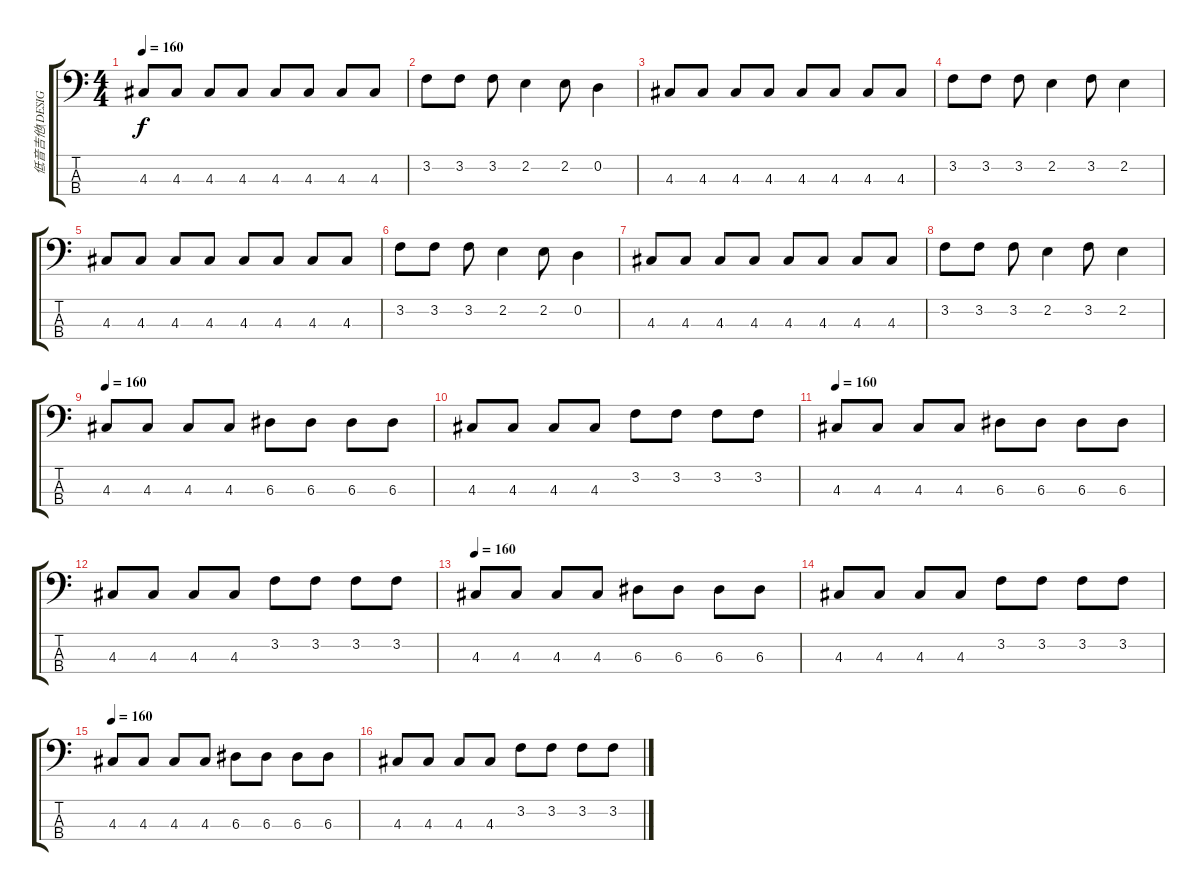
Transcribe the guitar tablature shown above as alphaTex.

\track ("低音吉他(DESIGN CEO)" "低音吉他(DESIG") {instrument electricbassfinger}
\staff {score tabs}
\tuning (G2 D2 A1 E1) {hide}
\ts (4 4)
\tempo 160
\clef f4
\ks c
4.3.8{dy f} 4.3.8 4.3.8 4.3.8 4.3.8 4.3.8 4.3.8 4.3.8 |
3.2.8 3.2.8 3.2.8 2.2.4 2.2.8 0.2.4 |
4.3.8 4.3.8 4.3.8 4.3.8 4.3.8 4.3.8 4.3.8 4.3.8 |
3.2.8 3.2.8 3.2.8 2.2.4 3.2.8 2.2.4 |
4.3.8 4.3.8 4.3.8 4.3.8 4.3.8 4.3.8 4.3.8 4.3.8 |
3.2.8 3.2.8 3.2.8 2.2.4 2.2.8 0.2.4 |
4.3.8 4.3.8 4.3.8 4.3.8 4.3.8 4.3.8 4.3.8 4.3.8 |
3.2.8 3.2.8 3.2.8 2.2.4 3.2.8 2.2.4 |
\tempo 160
4.3.8 4.3.8 4.3.8 4.3.8 6.3.8 6.3.8 6.3.8 6.3.8 |
4.3.8 4.3.8 4.3.8 4.3.8 3.2.8 3.2.8 3.2.8 3.2.8 |
\tempo 160
4.3.8 4.3.8 4.3.8 4.3.8 6.3.8 6.3.8 6.3.8 6.3.8 |
4.3.8 4.3.8 4.3.8 4.3.8 3.2.8 3.2.8 3.2.8 3.2.8 |
\tempo 160
4.3.8 4.3.8 4.3.8 4.3.8 6.3.8 6.3.8 6.3.8 6.3.8 |
4.3.8 4.3.8 4.3.8 4.3.8 3.2.8 3.2.8 3.2.8 3.2.8 |
\tempo 160
4.3.8 4.3.8 4.3.8 4.3.8 6.3.8 6.3.8 6.3.8 6.3.8 |
4.3.8 4.3.8 4.3.8 4.3.8 3.2.8 3.2.8 3.2.8 3.2.8
